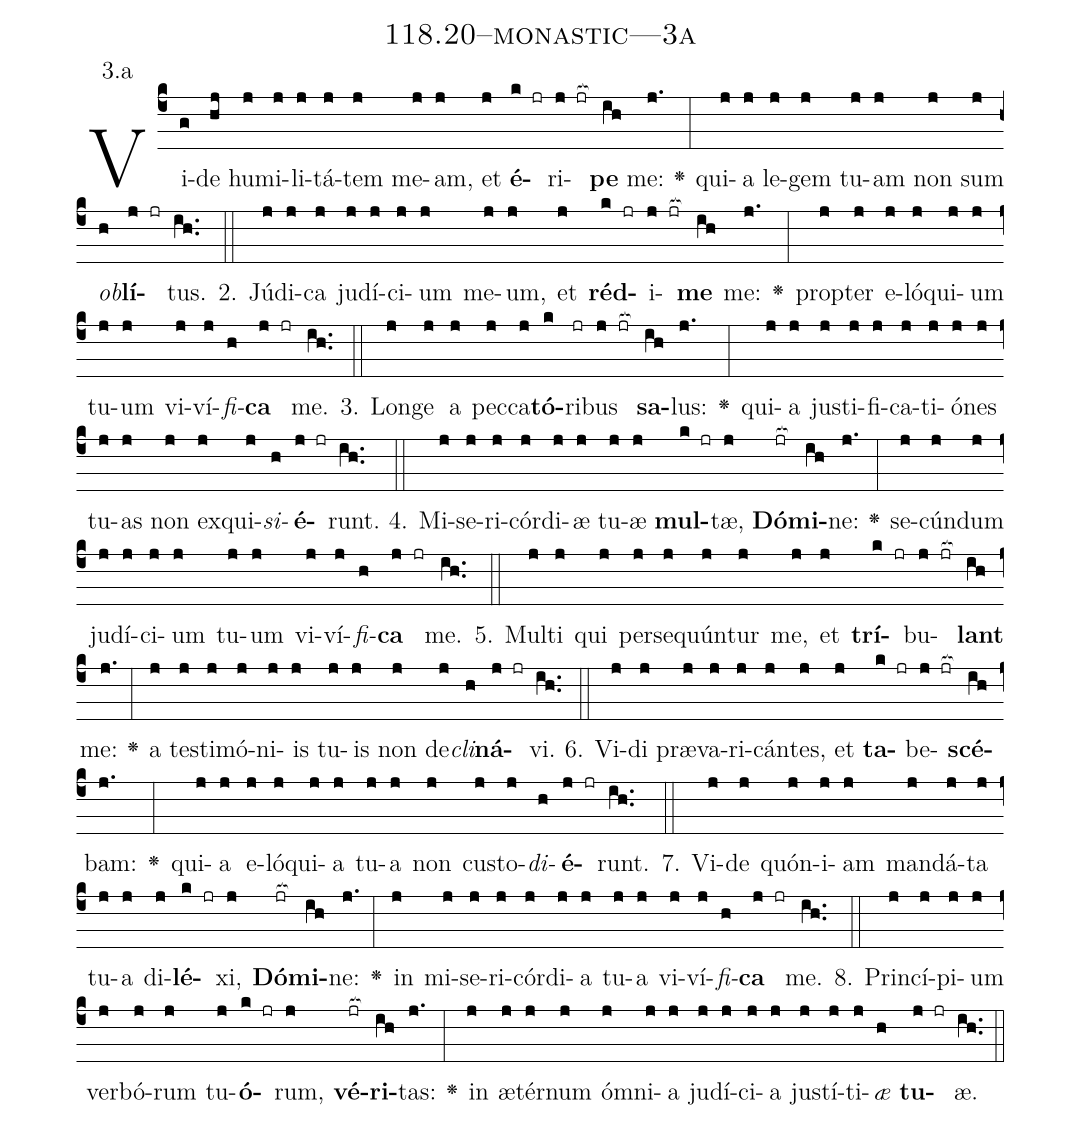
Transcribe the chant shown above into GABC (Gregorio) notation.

name: 118.20--monastic---3a;
annotation: 3.a;
%%
(c4)Vi(g)de(hj) hu(j)mi(j)li(j)tá(j)tem(j) me(j)am,(j) et(j) <b>é</b>(k jr)ri(j jr[ocb:1{])<b>pe</b>(ih[ocb:0}]) me:(j.) <v>\greheightstar</v>(:) qui(j)a(j) le(j)gem(j) tu(j)am(j) non(j) sum(j) <i>ob</i>(h)<b>lí</b>(j jr)tus.(ih..) (::)
2. Jú(j)di(j)ca(j) ju(j)dí(j)ci(j)um(j) me(j)um,(j) et(j) <b>réd</b>(k jr)i(j jr[ocb:1{])<b>me</b>(ih[ocb:0}]) me:(j.) <v>\greheightstar</v>(:) prop(j)ter(j) e(j)ló(j)qui(j)um(j) tu(j)um(j) vi(j)ví(j)<i>fi</i>(h)<b>ca</b>(j jr) me.(ih..) (::)
3. Lon(j)ge(j) a(j) pec(j)ca(j)<b>tó</b>(k)ri(jr)bus(j jr[ocb:1{]) <b>sa</b>(ih[ocb:0}])lus:(j.) <v>\greheightstar</v>(:) qui(j)a(j) jus(j)ti(j)fi(j)ca(j)ti(j)ó(j)nes(j) tu(j)as(j) non(j) ex(j)qui(j)<i>si</i>(h)<b>é</b>(j jr)runt.(ih..) (::)
4. Mi(j)se(j)ri(j)cór(j)di(j)æ(j) tu(j)æ(j) <b>mul</b>(k jr)tæ,(j) <b>Dó</b>(jr[ocb:1{])<b>mi</b>(ih[ocb:0}])ne:(j.) <v>\greheightstar</v>(:) se(j)cún(j)dum(j) ju(j)dí(j)ci(j)um(j) tu(j)um(j) vi(j)ví(j)<i>fi</i>(h)<b>ca</b>(j jr) me.(ih..) (::)
5. Mul(j)ti(j) qui(j) per(j)se(j)quún(j)tur(j) me,(j) et(j) <b>trí</b>(k jr)bu(j jr[ocb:1{])<b>lant</b>(ih[ocb:0}]) me:(j.) <v>\greheightstar</v>(:) a(j) tes(j)ti(j)mó(j)ni(j)is(j) tu(j)is(j) non(j) de(j)<i>cli</i>(h)<b>ná</b>(j jr)vi.(ih..) (::)
6. Vi(j)di(j) præ(j)va(j)ri(j)cán(j)tes,(j) et(j) <b>ta</b>(k jr)be(j jr[ocb:1{])<b>scé</b>(ih[ocb:0}])bam:(j.) <v>\greheightstar</v>(:) qui(j)a(j) e(j)ló(j)qui(j)a(j) tu(j)a(j) non(j) cus(j)to(j)<i>di</i>(h)<b>é</b>(j jr)runt.(ih..) (::)
7. Vi(j)de(j) quón(j)i(j)am(j) man(j)dá(j)ta(j) tu(j)a(j) di(j)<b>lé</b>(k jr)xi,(j) <b>Dó</b>(jr[ocb:1{])<b>mi</b>(ih[ocb:0}])ne:(j.) <v>\greheightstar</v>(:) in(j) mi(j)se(j)ri(j)cór(j)di(j)a(j) tu(j)a(j) vi(j)ví(j)<i>fi</i>(h)<b>ca</b>(j jr) me.(ih..) (::)
8. Prin(j)cí(j)pi(j)um(j) ver(j)bó(j)rum(j) tu(j)<b>ó</b>(k jr)rum,(j) <b>vé</b>(jr[ocb:1{])<b>ri</b>(ih[ocb:0}])tas:(j.) <v>\greheightstar</v>(:) in(j) æ(j)tér(j)num(j) óm(j)ni(j)a(j) ju(j)dí(j)ci(j)a(j) jus(j)tí(j)ti(j)<i>æ</i>(h) <b>tu</b>(j jr)æ.(ih..) (::)
